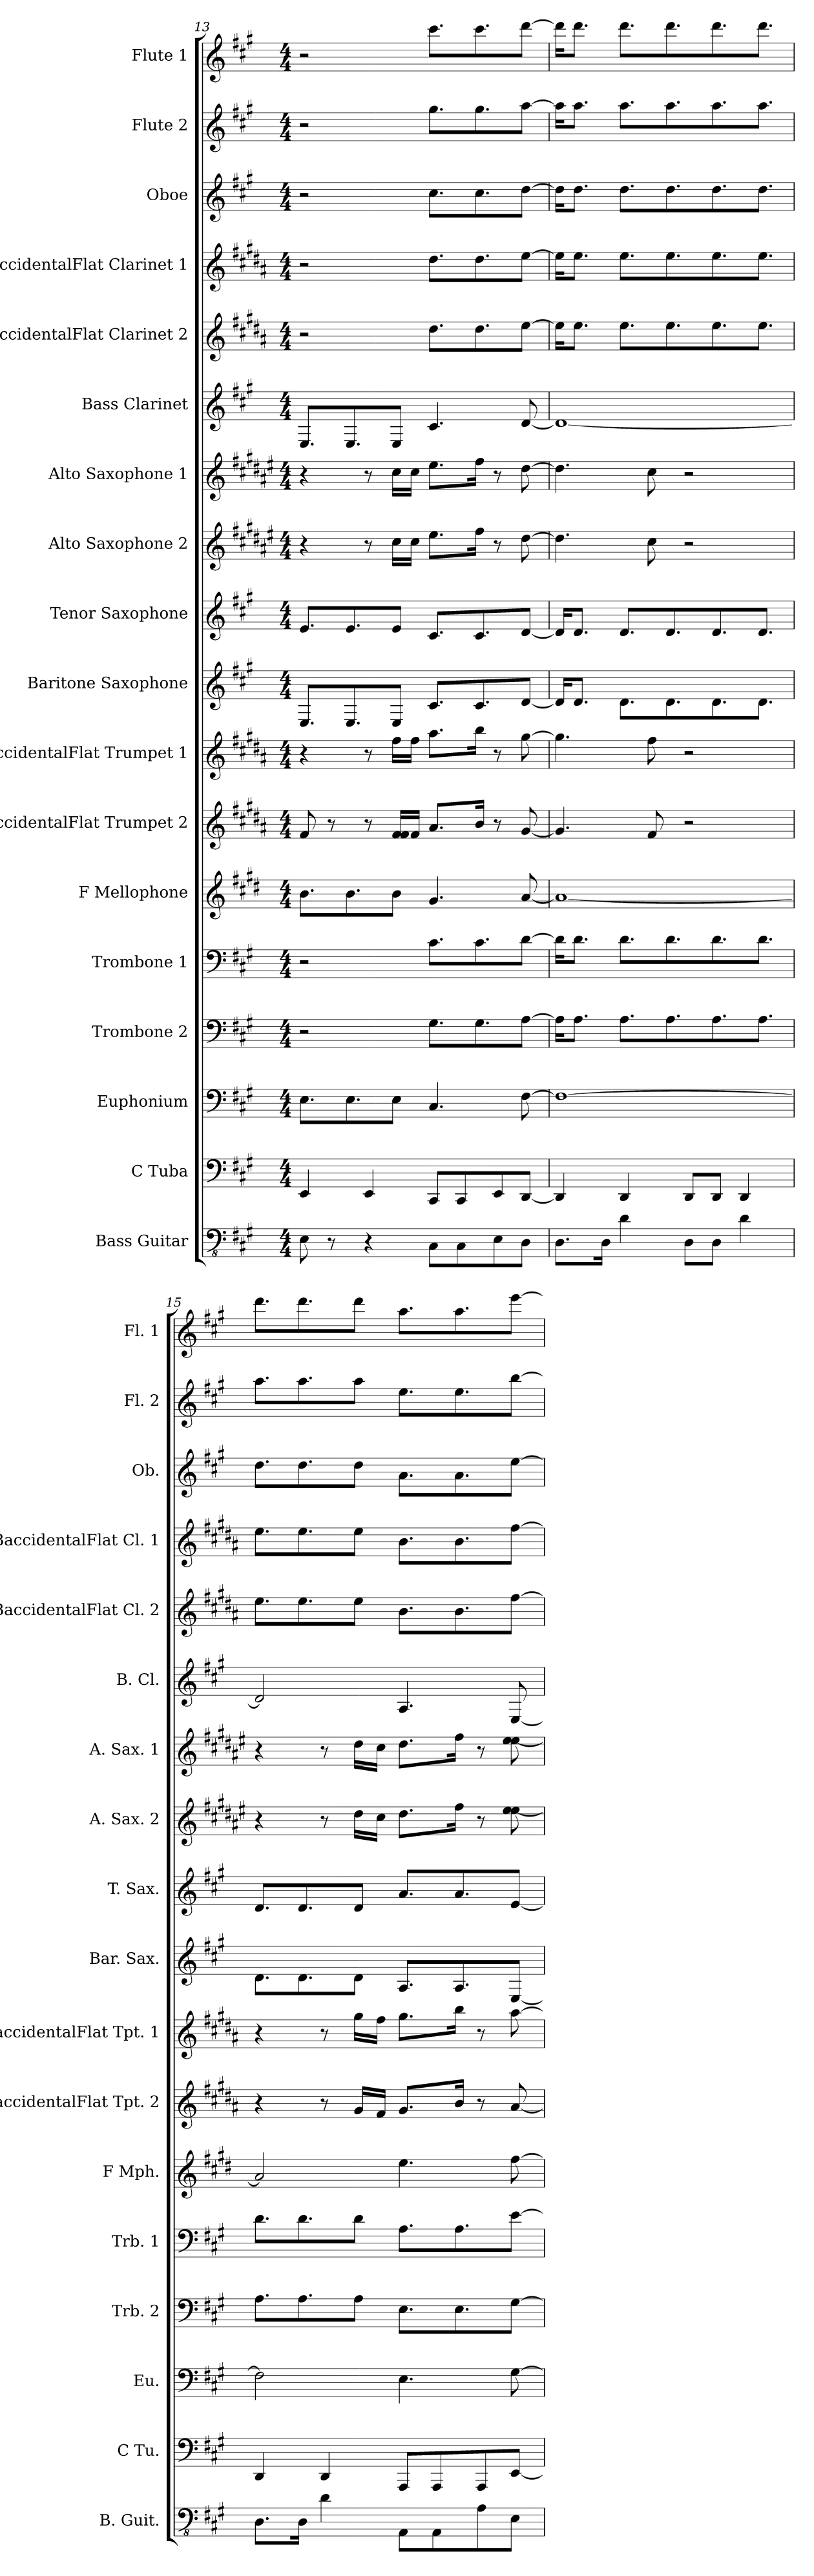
**kern	**kern	**kern	**kern	**kern	**kern	**kern	**kern	**kern	**kern	**kern	**kern	**kern	**kern	**kern	**kern	**kern	**kern
*part18	*part17	*part16	*part15	*part14	*part13	*part12	*part11	*part10	*part9	*part8	*part7	*part6	*part5	*part4	*part3	*part2	*part1
*staff18	*staff17	*staff16	*staff15	*staff14	*staff13	*staff12	*staff11	*staff10	*staff9	*staff8	*staff7	*staff6	*staff5	*staff4	*staff3	*staff2	*staff1
*I"Bass Guitar	*I"C Tuba	*I"Euphonium	*I"Trombone 2	*I"Trombone 1	*I"F Mellophone	*I"BaccidentalFlat Trumpet 2	*I"BaccidentalFlat Trumpet 1	*I"Baritone Saxophone	*I"Tenor Saxophone	*I"Alto Saxophone 2	*I"Alto Saxophone 1	*I"Bass Clarinet	*I"BaccidentalFlat Clarinet 2	*I"BaccidentalFlat Clarinet 1	*I"Oboe	*I"Flute 2	*I"Flute 1
*I'B. Guit.	*I'C Tu.	*I'Eu.	*I'Trb. 2	*I'Trb. 1	*I'F Mph.	*I'BaccidentalFlat Tpt. 2	*I'BaccidentalFlat Tpt. 1	*I'Bar. Sax.	*I'T. Sax.	*I'A. Sax. 2	*I'A. Sax. 1	*I'B. Cl.	*I'BaccidentalFlat Cl. 2	*I'BaccidentalFlat Cl. 1	*I'Ob.	*I'Fl. 2	*I'Fl. 1
!!LO:PB:g=z
*clefFv4	*clefF4	*clefF4	*clefF4	*clefF4	*clefG2	*clefG2	*clefG2	*clefG2	*clefG2	*clefG2	*clefG2	*clefG2	*clefG2	*clefG2	*clefG2	*clefG2	*clefG2
*	*	*	*	*	*ITrd4c7	*ITrd1c2	*ITrd1c2	*ITrd12c21	*ITrd8c14	*ITrd5c9	*ITrd5c9	*ITrd8c14	*ITrd1c2	*ITrd1c2	*	*	*
*k[f#c#g#]	*k[f#c#g#]	*k[f#c#g#]	*k[f#c#g#]	*k[f#c#g#]	*k[f#c#g#]	*k[f#c#g#]	*k[f#c#g#]	*k[f#c#g#]	*k[f#c#g#]	*k[f#c#g#]	*k[f#c#g#]	*k[f#c#g#]	*k[f#c#g#]	*k[f#c#g#]	*k[f#c#g#]	*k[f#c#g#]	*k[f#c#g#]
*M4/4	*M4/4	*M4/4	*M4/4	*M4/4	*M4/4	*M4/4	*M4/4	*M4/4	*M4/4	*M4/4	*M4/4	*M4/4	*M4/4	*M4/4	*M4/4	*M4/4	*M4/4
=13	=13	=13	=13	=13	=13	=13	=13	=13	=13	=13	=13	=13	=13	=13	=13	=13	=13
8EE\	4EE/	8.E\L	2r	2r	8.e\L	8e/	4r	8.EE/L	8.E/L	4r	4r	8.EE/L	2r	2r	2r	2r	2r
8r	.	.	.	.	.	8r	.	.	.	.	.	.	.	.	.	.	.
.	.	8.E\	.	.	8.e\	.	.	8.EE/	8.E/	.	.	8.EE/	.	.	.	.	.
4r	4EE/	.	.	.	.	8r	8r	.	.	8r	8r	.	.	.	.	.	.
.	.	8E\J	.	.	8e\J	16e/ 16e/LL	16ee\LL	8EE/J	8E/J	16e\LL	16e\LL	8EE/J	.	.	.	.	.
.	.	.	.	.	.	16e/JJ	16ee\JJ	.	.	16e\JJ	16e\JJ	.	.	.	.	.	.
8CC#\L	8CC#/L	4.C#/	8.G#\L	8.c#\L	4.c#/	8.g#/L	8.gg#\L	8.C#/L	8.C#/L	8.g#\L	8.g#\L	4.C#/	8.cc#\L	8.cc#\L	8.cc#\L	8.gg#\L	8.ccc#\L
8CC#\	8CC#/	.	.	.	.	.	.	.	.	.	.	.	.	.	.	.	.
.	.	.	8.G#\	8.c#\	.	16a/Jk	16aa\Jk	8.C#/	8.C#/	16a\Jk	16a\Jk	.	8.cc#\	8.cc#\	8.cc#\	8.gg#\	8.ccc#\
8EE\	8EE/	.	.	.	.	8r	8r	.	.	8r	8r	.	.	.	.	.	.
8DD\J	[8DD/J	[8F#\	[8A\J	[8d\J	[8d/	[8f#/	[8ff#\	[8D/J	[8D/J	[8f#\	[8f#\	[8D/	[8dd\J	[8dd\J	[8dd\J	[8aa\J	[8ddd\J
=14	=14	=14	=14	=14	=14	=14	=14	=14	=14	=14	=14	=14	=14	=14	=14	=14	=14
8.DD\L	4DD/]	1F#_	16A\KL]	16d\KL]	1d_	4.f#/]	4.ff#\]	16D/KL]	16D/KL]	4.f#\]	4.f#\]	1D_	16dd\KL]	16dd\KL]	16dd\KL]	16aa\KL]	16ddd\KL]
.	.	.	8.A\J	8.d\J	.	.	.	8.D/J	8.D/J	.	.	.	8.dd\J	8.dd\J	8.dd\J	8.aa\J	8.ddd\J
16DD\Jk	.	.	.	.	.	.	.	.	.	.	.	.	.	.	.	.	.
4D\	4DD/	.	8.A\L	8.d\L	.	.	.	8.D\L	8.D/L	.	.	.	8.dd\L	8.dd\L	8.dd\L	8.aa\L	8.ddd\L
.	.	.	.	.	.	8e/	8ee\	.	.	8e\	8e\	.	.	.	.	.	.
.	.	.	8.A\	8.d\	.	.	.	8.D\	8.D/	.	.	.	8.dd\	8.dd\	8.dd\	8.aa\	8.ddd\
8DD\L	8DD/L	.	.	.	.	2r	2r	.	.	2r	2r	.	.	.	.	.	.
8DD\J	8DD/J	.	8.A\	8.d\	.	.	.	8.D\	8.D/	.	.	.	8.dd\	8.dd\	8.dd\	8.aa\	8.ddd\
4D\	4DD/	.	.	.	.	.	.	.	.	.	.	.	.	.	.	.	.
.	.	.	8.A\J	8.d\J	.	.	.	8.D\J	8.D/J	.	.	.	8.dd\J	8.dd\J	8.dd\J	8.aa\J	8.ddd\J
=15	=15	=15	=15	=15	=15	=15	=15	=15	=15	=15	=15	=15	=15	=15	=15	=15	=15
8.DD\L	4DD/	2F#\]	8.A\L	8.d\L	2d/]	4r	4r	8.D\L	8.D/L	4r	4r	2D/]	8.dd\L	8.dd\L	8.dd\L	8.aa\L	8.ddd\L
16DD\Jk	.	.	8.A\	8.d\	.	.	.	8.D\	8.D/	.	.	.	8.dd\	8.dd\	8.dd\	8.aa\	8.ddd\
4D\	4DD/	.	.	.	.	8r	8r	.	.	8r	8r	.	.	.	.	.	.
.	.	.	8A\J	8d\J	.	16f#/LL	16ff#\LL	8D\J	8D/J	16f#\LL	16f#\LL	.	8dd\J	8dd\J	8dd\J	8aa\J	8ddd\J
.	.	.	.	.	.	16e/JJ	16ee\JJ	.	.	16e\JJ	16e\JJ	.	.	.	.	.	.
8AAA\L	8AAA/L	4.E\	8.E\L	8.A\L	4.a\	8.f#/L	8.ff#\L	8.AA/L	8.A/L	8.f#\L	8.f#\L	4.AA/	8.a\L	8.a\L	8.a\L	8.ee\L	8.aa\L
8AAA\	8AAA/	.	.	.	.	.	.	.	.	.	.	.	.	.	.	.	.
.	.	.	8.E\	8.A\	.	16a/Jk	16aa\Jk	8.AA/	8.A/	16a\Jk	16a\Jk	.	8.a\	8.a\	8.a\	8.ee\	8.aa\
8AA\	8AAA/	.	.	.	.	8r	8r	.	.	8r	8r	.	.	.	.	.	.
8EE\J	[8EE/J	[8G#\	[8G#\J	[8e\J	[8b\	[8g#/	[8gg#\	[8EE/J	[8E/J	[8g#\ 8g#\	[8g#\ 8g#\	[8EE/	[8ee\J	[8ee\J	[8ee\J	[8bb\J	[8eee\J
=	=	=	=	=	=	=	=	=	=	=	=	=	=	=	=	=	=
*-	*-	*-	*-	*-	*-	*-	*-	*-	*-	*-	*-	*-	*-	*-	*-	*-	*-
